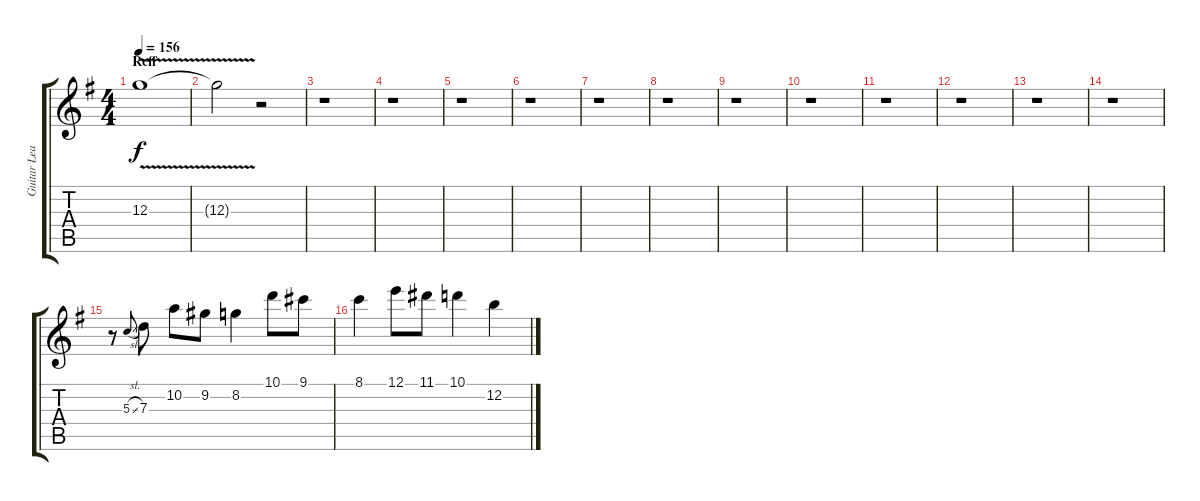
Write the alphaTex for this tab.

\track ("Guitar Lead 1" "Guitar Lea") {instrument overdrivenguitar}
\staff {score tabs}
\tuning (E4 B3 G3 D3 A2 E2) {hide}
\ts (4 4)
\section ("" "Reff")
\tempo 156
\clef g2
\ks g
12.3{v}.1{dy f} |
12.3{t}.2 r.2 |
r.1 |
r.1 |
r.1 |
r.1 |
r.1 |
r.1 |
r.1 |
r.1 |
r.1 |
r.1 |
r.1 |
r.1 |
r.8 5.3{sl}.8{gr onbeat} 7.3.8 10.2.8 9.2.8 8.2.4 10.1.8 9.1.8 |
8.1.4 12.1.8 11.1.8 10.1.4 12.2.4
